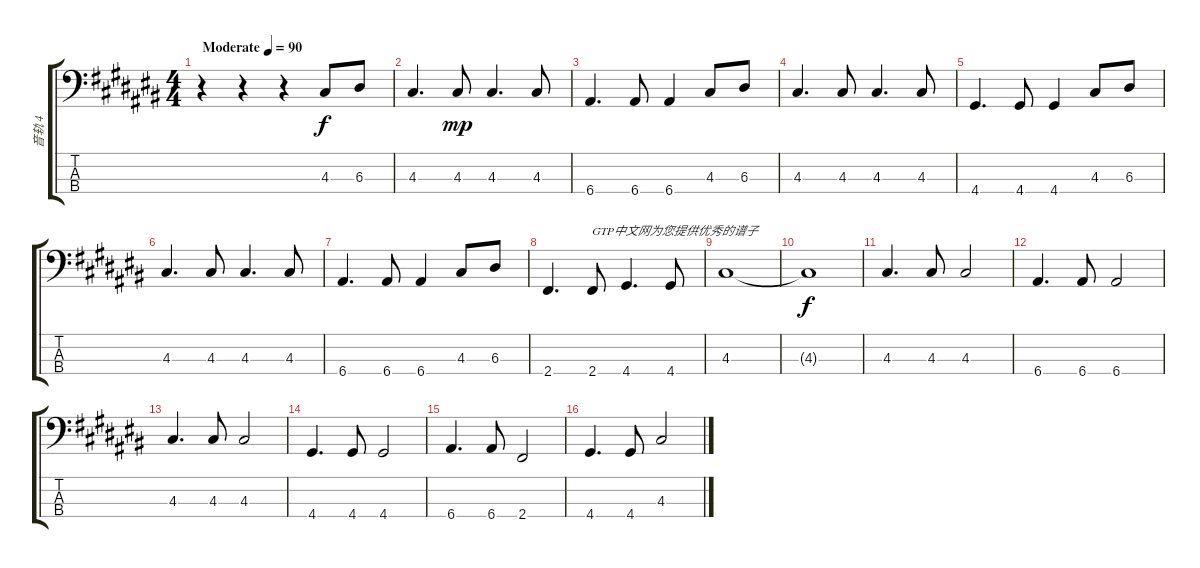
\track ("音轨 4" "音轨 4") {instrument electricbassfinger}
\staff {score tabs}
\tuning (G2 D2 A1 E1) {hide}
\ts (4 4)
\tempo (90 "Moderate")
\clef f4
\ks c#
r.4{dy f instrument electricbassfinger} r.4 r.4 4.3.8 6.3.8 |
4.3.4{d} 4.3.8{dy mp} 4.3.4{d} 4.3.8 |
6.4.4{d} 6.4.8 6.4.4 4.3.8 6.3.8 |
4.3.4{d} 4.3.8 4.3.4{d} 4.3.8 |
4.4.4{d} 4.4.8 4.4.4 4.3.8 6.3.8 |
4.3.4{d} 4.3.8 4.3.4{d} 4.3.8 |
6.4.4{d} 6.4.8 6.4.4 4.3.8 6.3.8 |
2.4.4{d} 2.4.8{txt "GTP中文网为您提供优秀的谱子"} 4.4.4{d} 4.4.8 |
4.3.1 |
4.3{t}.1{dy f} |
4.3.4{d} 4.3.8 4.3.2 |
6.4.4{d} 6.4.8 6.4.2 |
4.3.4{d} 4.3.8 4.3.2 |
4.4.4{d} 4.4.8 4.4.2 |
6.4.4{d} 6.4.8 2.4.2 |
4.4.4{d} 4.4.8 4.3.2
